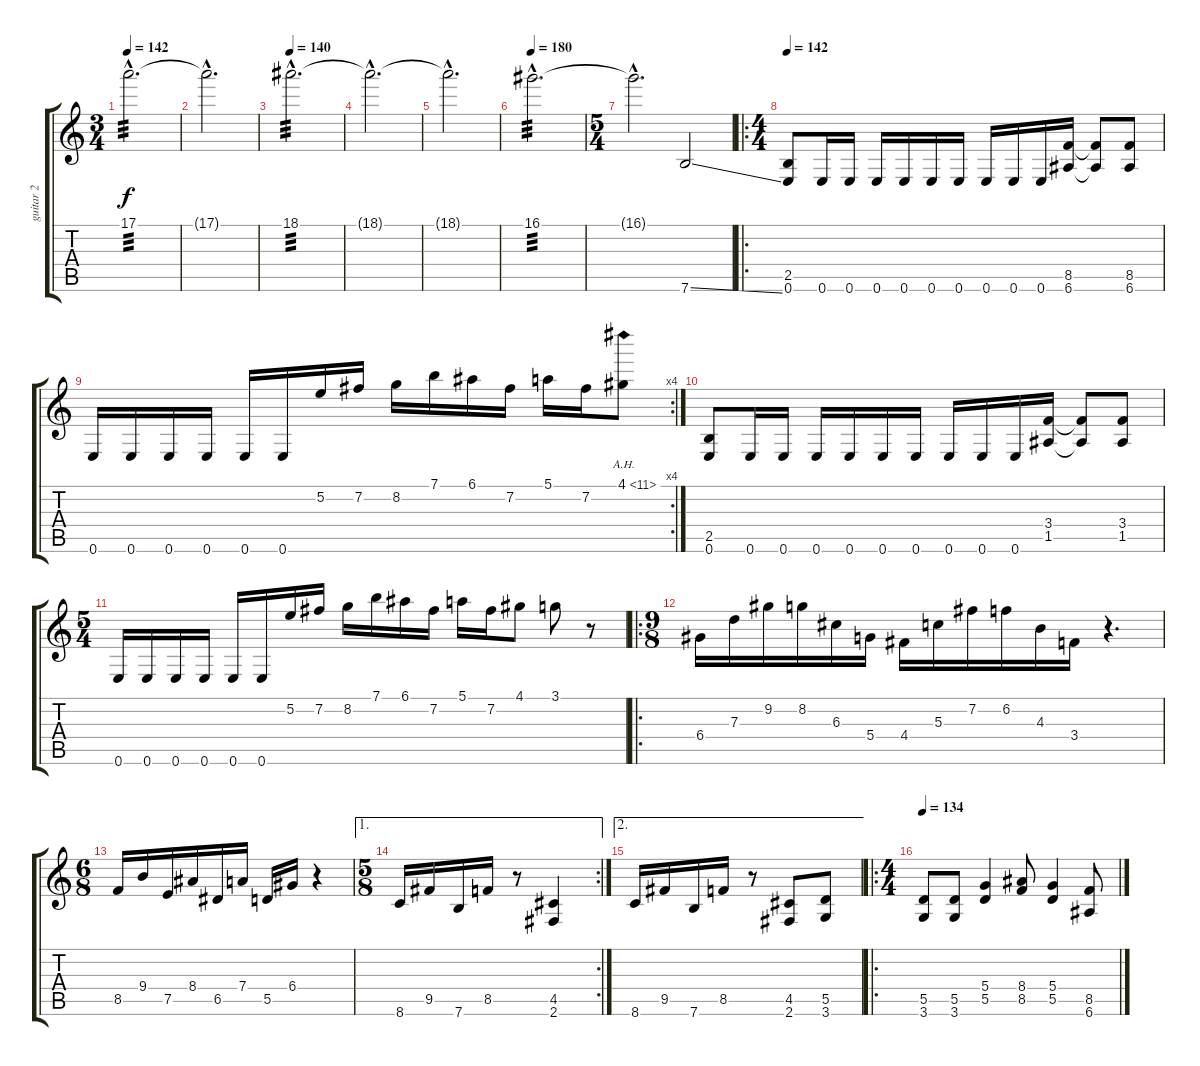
\track ("guitar 2" "guitar 2") {instrument distortionguitar}
\staff {score tabs}
\tuning (E4 B3 G3 D3 A2 E2) {hide}
\ts (3 4)
\tempo 142
\tempo 72
\tempo 142
\clef g2
\ks c
17.1{hac}.2{d tp 3 dy f instrument distortionguitar} |
17.1{hac t}.2{d} |
\tempo 140
18.1{hac}.2{d tp 3} |
18.1{hac t}.2{d} |
18.1{hac t}.2{d} |
\tempo 180
16.1{hac}.2{d tp 3} |
\ts (5 4)
16.1{hac t}.2{d} 7.6{ss}.2 |
\ro
\ts (4 4)
\tempo 142
(2.5 0.6).8 0.6.16 0.6.16 0.6.16 0.6.16 0.6.16 0.6.16 0.6.16 0.6.16 0.6.16 (8.5 6.6).16 (8.5{t} 6.6{t}).8 (8.5 6.6).8 |
\rc 4
0.6.16 0.6.16 0.6.16 0.6.16 0.6.16 0.6.16 5.2.16 7.2.16 8.2.16 7.1.16 6.1.16 7.2.16 5.1.16 7.2.16 4.1{ah 7}.8 |
(2.5 0.6).8 0.6.16 0.6.16 0.6.16 0.6.16 0.6.16 0.6.16 0.6.16 0.6.16 0.6.16 (3.4 1.5).16 (3.4{t} 1.5{t}).8 (3.4 1.5).8 |
\ts (5 4)
0.6.16 0.6.16 0.6.16 0.6.16 0.6.16 0.6.16 5.2.16 7.2.16 8.2.16 7.1.16 6.1.16 7.2.16 5.1.16 7.2.16 4.1.8 3.1.8 r.8 |
\ro
\ts (9 8)
6.4.16 7.3.16 9.2.16 8.2.16 6.3.16 5.4.16 4.4.16 5.3.16 7.2.16 6.2.16 4.3.16 3.4.16 r.4{d} |
\ts (6 8)
8.5.16 9.4.16 7.5.16 8.4.16 6.5.16 7.4.16 5.5.16 6.4.16 r.4 |
\ae 1
\rc 2
\ts (5 8)
8.6.16 9.5.16 7.6.16 8.5.16 r.8 (4.5 2.6).4 |
\ae 2
8.6.16 9.5.16 7.6.16 8.5.16 r.8 (4.5 2.6).8 (5.5 3.6).8 |
\ro
\ts (4 4)
\tempo 134
(5.5 3.6).8 (5.5 3.6).8 (5.4 5.5).4 (8.4 8.5).8 (5.4 5.5).4 (8.5 6.6).8
